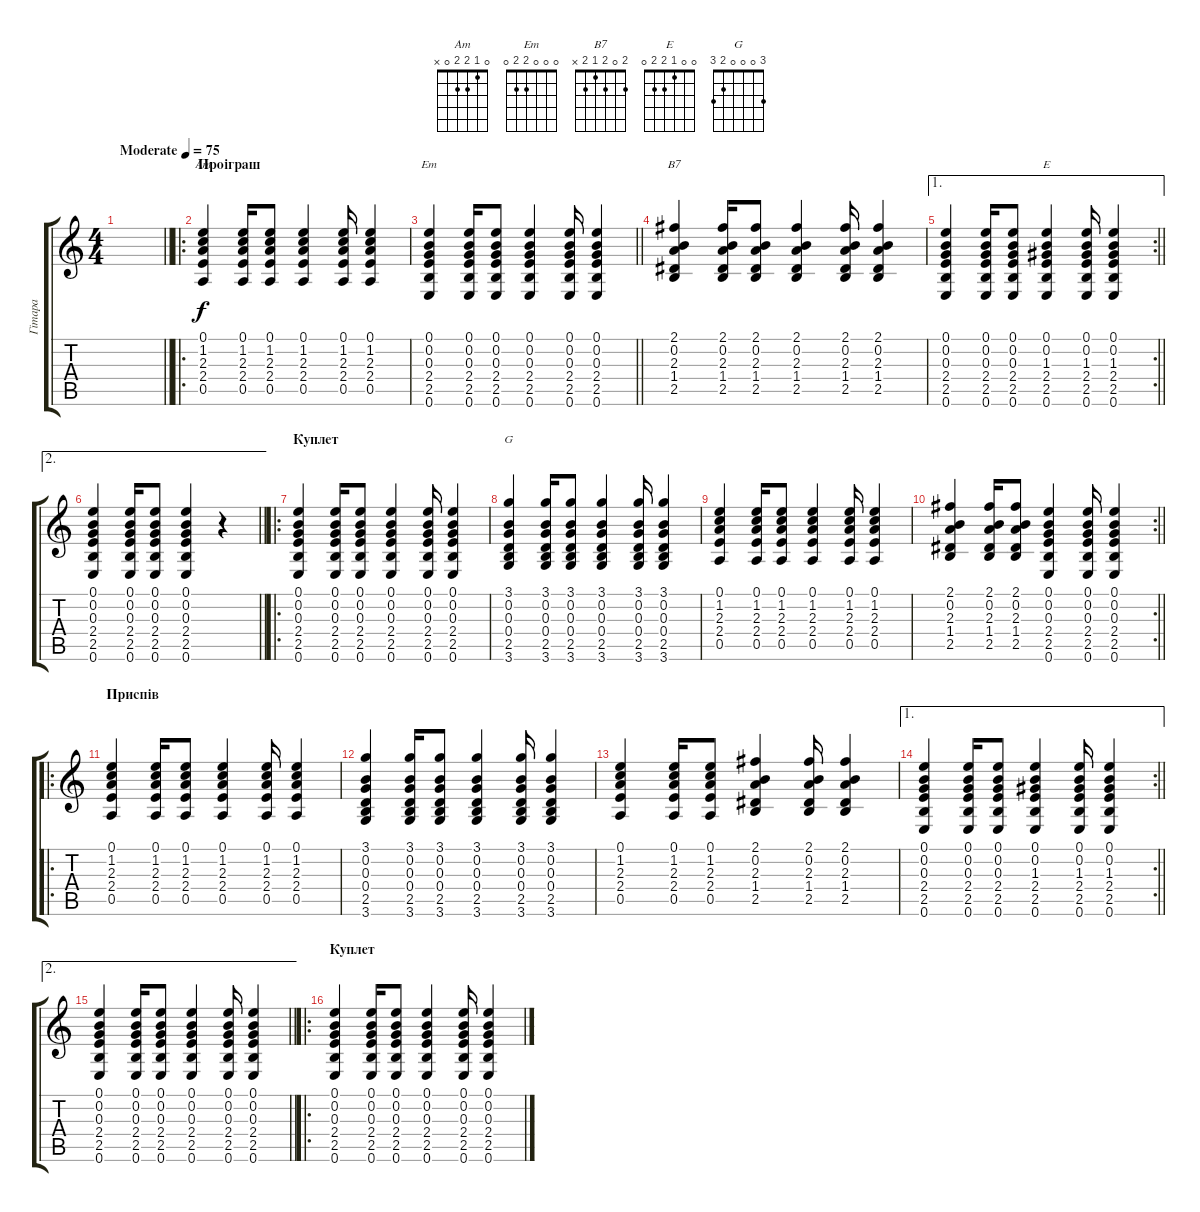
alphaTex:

\track ("Гітара" "Гітара") {instrument acousticguitarsteel}
\staff {score tabs}
\tuning (E4 B3 G3 D3 A2 E2) {hide}
\chord ("Am" 0 1 2 2 0 x)
\chord ("Em" 0 0 0 2 2 0)
\chord ("B7" 2 0 2 1 2 x)
\chord ("E" 0 0 1 2 2 0)
\chord ("G" 3 0 0 0 2 3)
\ts (4 4)
\tempo (75 "Moderate")
\clef g2
\barLineRight lightlight
\ks c
|
\ro
\section ("" "Проіграш")
(0.1 1.2 2.3 2.4 0.5).4{ch "Am"} (0.1 1.2 2.3 2.4 0.5).16 (0.1 1.2 2.3 2.4 0.5).8 (0.1 1.2 2.3 2.4 0.5).4 (0.1 1.2 2.3 2.4 0.5).16 (0.1 1.2 2.3 2.4 0.5).4 |
\barLineRight lightlight
(0.1 0.2 0.3 2.4 2.5 0.6).4{ch "Em"} (0.1 0.2 0.3 2.4 2.5 0.6).16 (0.1 0.2 0.3 2.4 2.5 0.6).8 (0.1 0.2 0.3 2.4 2.5 0.6).4 (0.1 0.2 0.3 2.4 2.5 0.6).16 (0.1 0.2 0.3 2.4 2.5 0.6).4 |
(2.1 0.2 2.3 1.4 2.5).4{ch "B7"} (2.1 0.2 2.3 1.4 2.5).16 (2.1 0.2 2.3 1.4 2.5).8 (2.1 0.2 2.3 1.4 2.5).4 (2.1 0.2 2.3 1.4 2.5).16 (2.1 0.2 2.3 1.4 2.5).4 |
\ae 1
\rc 2
\barLineRight lightlight
(0.1 0.2 0.3 2.4 2.5 0.6).4 (0.1 0.2 0.3 2.4 2.5 0.6).16 (0.1 0.2 0.3 2.4 2.5 0.6).8 (0.1 0.2 1.3 2.4 2.5 0.6).4{ch "E"} (0.1 0.2 1.3 2.4 2.5 0.6).16 (0.1 0.2 1.3 2.4 2.5 0.6).4 |
\ae 2
\barLineRight lightlight
(0.1 0.2 0.3 2.4 2.5 0.6).4 (0.1 0.2 0.3 2.4 2.5 0.6).16 (0.1 0.2 0.3 2.4 2.5 0.6).8 (0.1 0.2 0.3 2.4 2.5 0.6).4 r.4 |
\ro
\section ("" "Куплет")
(0.1 0.2 0.3 2.4 2.5 0.6).4 (0.1 0.2 0.3 2.4 2.5 0.6).16 (0.1 0.2 0.3 2.4 2.5 0.6).8 (0.1 0.2 0.3 2.4 2.5 0.6).4 (0.1 0.2 0.3 2.4 2.5 0.6).16 (0.1 0.2 0.3 2.4 2.5 0.6).4 |
(3.1 0.2 0.3 0.4 2.5 3.6).4{ch "G"} (3.1 0.2 0.3 0.4 2.5 3.6).16 (3.1 0.2 0.3 0.4 2.5 3.6).8 (3.1 0.2 0.3 0.4 2.5 3.6).4 (3.1 0.2 0.3 0.4 2.5 3.6).16 (3.1 0.2 0.3 0.4 2.5 3.6).4 |
(0.1 1.2 2.3 2.4 0.5).4 (0.1 1.2 2.3 2.4 0.5).16 (0.1 1.2 2.3 2.4 0.5).8 (0.1 1.2 2.3 2.4 0.5).4 (0.1 1.2 2.3 2.4 0.5).16 (0.1 1.2 2.3 2.4 0.5).4 |
\rc 2
\barLineRight lightlight
(2.1 0.2 2.3 1.4 2.5).4 (2.1 0.2 2.3 1.4 2.5).16 (2.1 0.2 2.3 1.4 2.5).8 (0.1 0.2 0.3 2.4 2.5 0.6).4 (0.1 0.2 0.3 2.4 2.5 0.6).16 (0.1 0.2 0.3 2.4 2.5 0.6).4 |
\ro
\section ("" "Приспів")
(0.1 1.2 2.3 2.4 0.5).4 (0.1 1.2 2.3 2.4 0.5).16 (0.1 1.2 2.3 2.4 0.5).8 (0.1 1.2 2.3 2.4 0.5).4 (0.1 1.2 2.3 2.4 0.5).16 (0.1 1.2 2.3 2.4 0.5).4 |
(3.1 0.2 0.3 0.4 2.5 3.6).4 (3.1 0.2 0.3 0.4 2.5 3.6).16 (3.1 0.2 0.3 0.4 2.5 3.6).8 (3.1 0.2 0.3 0.4 2.5 3.6).4 (3.1 0.2 0.3 0.4 2.5 3.6).16 (3.1 0.2 0.3 0.4 2.5 3.6).4 |
(0.1 1.2 2.3 2.4 0.5).4 (0.1 1.2 2.3 2.4 0.5).16 (0.1 1.2 2.3 2.4 0.5).8 (2.1 0.2 2.3 1.4 2.5).4 (2.1 0.2 2.3 1.4 2.5).16 (2.1 0.2 2.3 1.4 2.5).4 |
\ae 1
\rc 2
\barLineRight lightlight
(0.1 0.2 0.3 2.4 2.5 0.6).4 (0.1 0.2 0.3 2.4 2.5 0.6).16 (0.1 0.2 0.3 2.4 2.5 0.6).8 (0.1 0.2 1.3 2.4 2.5 0.6).4 (0.1 0.2 1.3 2.4 2.5 0.6).16 (0.1 0.2 1.3 2.4 2.5 0.6).4 |
\ae 2
\barLineRight lightlight
(0.1 0.2 0.3 2.4 2.5 0.6).4 (0.1 0.2 0.3 2.4 2.5 0.6).16 (0.1 0.2 0.3 2.4 2.5 0.6).8 (0.1 0.2 0.3 2.4 2.5 0.6).4 (0.1 0.2 0.3 2.4 2.5 0.6).16 (0.1 0.2 0.3 2.4 2.5 0.6).4 |
\ro
\section ("" "Куплет")
(0.1 0.2 0.3 2.4 2.5 0.6).4 (0.1 0.2 0.3 2.4 2.5 0.6).16 (0.1 0.2 0.3 2.4 2.5 0.6).8 (0.1 0.2 0.3 2.4 2.5 0.6).4 (0.1 0.2 0.3 2.4 2.5 0.6).16 (0.1 0.2 0.3 2.4 2.5 0.6).4
